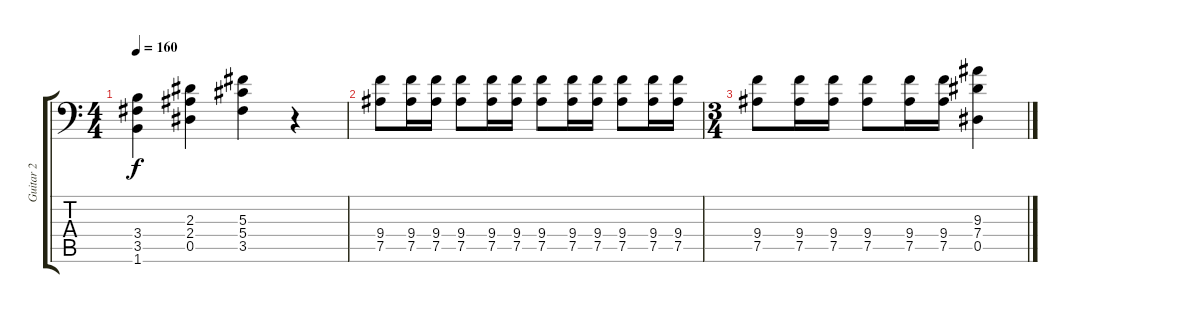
\track ("Guitar 2" "Guitar 2") {instrument distortionguitar}
\staff {score tabs}
\tuning (Bb3 F3 Db3 Ab2 Eb2 Bb1) {hide}
\ts (4 4)
\tempo 160
\clef f4
\ks c
(3.4 3.5 1.6).4{dy f} (2.3 2.4 0.5).4 (5.3 5.4 3.5).4 r.4 |
(9.4 7.5).8 (9.4 7.5).16 (9.4 7.5).16 (9.4 7.5).8 (9.4 7.5).16 (9.4 7.5).16 (9.4 7.5).8 (9.4 7.5).16 (9.4 7.5).16 (9.4 7.5).8 (9.4 7.5).16 (9.4 7.5).16 |
\ts (3 4)
(9.4 7.5).8 (9.4 7.5).16 (9.4 7.5).16 (9.4 7.5).8 (9.4 7.5).16 (9.4 7.5).16 (9.3 7.4 0.5).4
